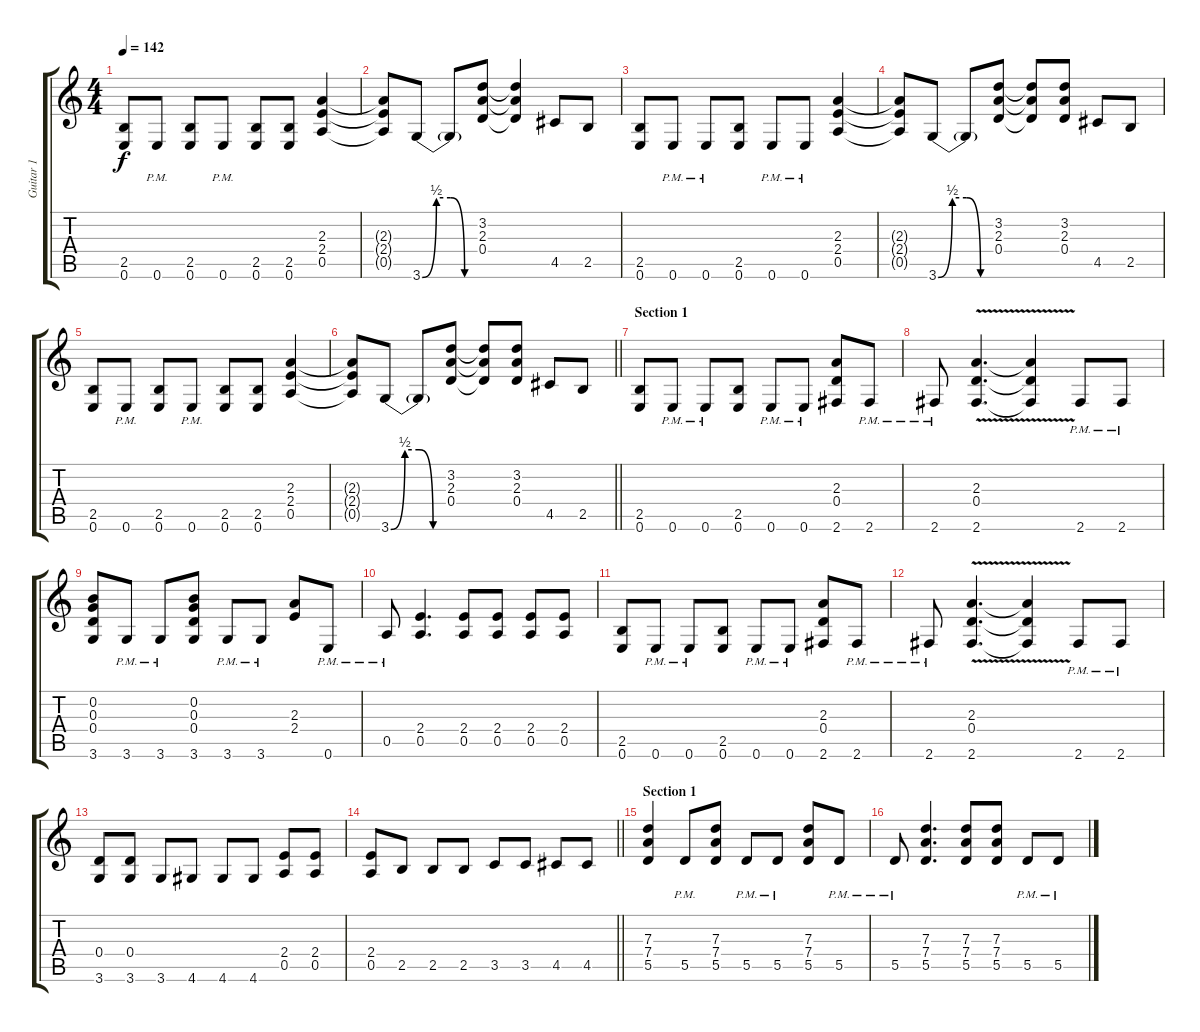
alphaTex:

\track ("Guitar 1" "Guitar 1") {instrument overdrivenguitar}
\staff {score tabs}
\tuning (E4 B3 G3 D3 A2 E2) {hide}
\ts (4 4)
\tempo 142
\clef g2
\ks c
(2.5 0.6).8{dy f} 0.6{pm}.8 (2.5 0.6).8 0.6{pm}.8 (2.5 0.6).8 (2.5 0.6).8 (2.3 2.4 0.5).4 |
(2.3{t} 2.4{t} 0.5{t}).8 3.6{be (custom 0 0 15 2 30 2 45 0 60 0)}.8 3.6{t}.8 (3.2 2.3 0.4).8 (3.2{t} 2.3{t} 0.4{t}).4 4.5.8 2.5.8 |
(2.5 0.6).8 0.6{pm}.8 0.6{pm}.8 (2.5 0.6).8 0.6{pm}.8 0.6{pm}.8 (2.3 2.4 0.5).4 |
(2.3{t} 2.4{t} 0.5{t}).8 3.6{be (custom 0 0 15 2 30 2 45 0 60 0)}.8 3.6{t}.8 (3.2 2.3 0.4).8 (3.2{t} 2.3{t} 0.4{t}).8 (3.2 2.3 0.4).8 4.5.8 2.5.8 |
(2.5 0.6).8 0.6{pm}.8 (2.5 0.6).8 0.6{pm}.8 (2.5 0.6).8 (2.5 0.6).8 (2.3 2.4 0.5).4 |
\barLineRight lightlight
(2.3{t} 2.4{t} 0.5{t}).8 3.6{be (custom 0 0 15 2 30 2 45 0 60 0)}.8 3.6{t}.8 (3.2 2.3 0.4).8 (3.2{t} 2.3{t} 0.4{t}).8 (3.2 2.3 0.4).8 4.5.8 2.5.8 |
\section ("" "Section 1")
(2.5 0.6).8 0.6{pm}.8 0.6{pm}.8 (2.5 0.6).8 0.6{pm}.8 0.6{pm}.8 (2.3 0.4 2.6).8 2.6{pm}.8 |
2.6{pm}.8 (2.3{v} 0.4{v} 2.6{v}).4{d} (2.3{t} 0.4{t} 2.6{t}).4 2.6{pm}.8 2.6{pm}.8 |
(0.2 0.3 0.4 3.6).8 3.6{pm}.8 3.6{pm}.8 (0.2 0.3 0.4 3.6).8 3.6{pm}.8 3.6{pm}.8 (2.3 2.4).8 0.6{pm}.8 |
0.5{pm}.8 (2.4 0.5).4{d} (2.4 0.5).8 (2.4 0.5).8 (2.4 0.5).8 (2.4 0.5).8 |
(2.5 0.6).8 0.6{pm}.8 0.6{pm}.8 (2.5 0.6).8 0.6{pm}.8 0.6{pm}.8 (2.3 0.4 2.6).8 2.6{pm}.8 |
2.6{pm}.8 (2.3{v} 0.4{v} 2.6{v}).4{d} (2.3{t} 0.4{t} 2.6{t}).4 2.6{pm}.8 2.6{pm}.8 |
(0.4 3.6).8 (0.4 3.6).8 3.6.8 4.6.8 4.6.8 4.6.8 (2.4 0.5).8 (2.4 0.5).8 |
\barLineRight lightlight
(2.4 0.5).8 2.5.8 2.5.8 2.5.8 3.5.8 3.5.8 4.5.8 4.5.8 |
\section ("" "Section 1")
(7.3 7.4 5.5).4 5.5{pm}.8 (7.3 7.4 5.5).8 5.5{pm}.8 5.5{pm}.8 (7.3 7.4 5.5).8 5.5{pm}.8 |
5.5{pm}.8 (7.3 7.4 5.5).4{d} (7.3 7.4 5.5).8 (7.3 7.4 5.5).8 5.5{pm}.8 5.5{pm}.8
